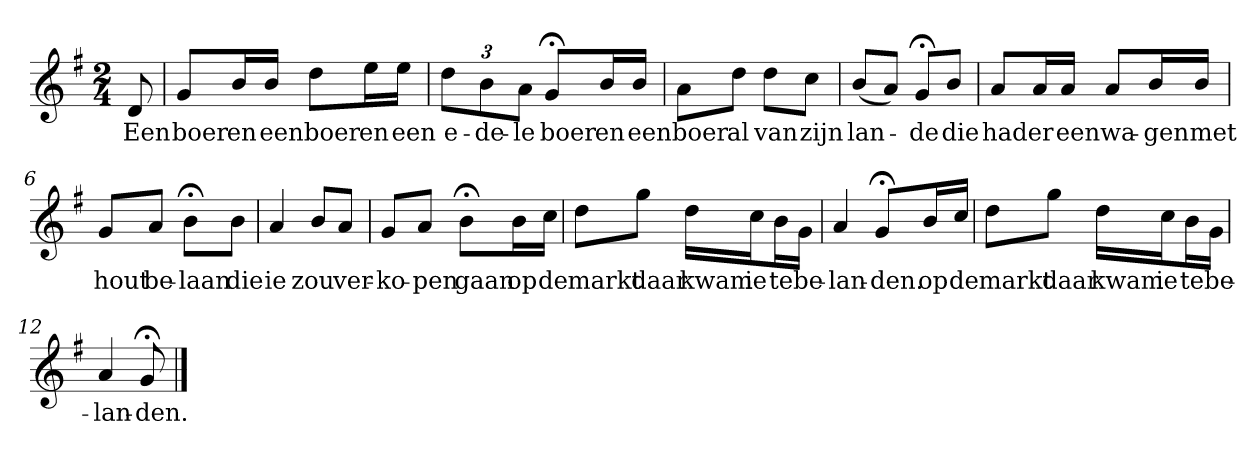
**kern	**text
*part1	*part1
*staff1	*staff1
*k[f#]	*
*G:	*
*M2/4	*
*MM120	*
=	=
8d	Een
=1	=1
8gL	boer
16bL	en
16bJJ	een
8ddL	boer
16eeL	en
16eeJJ	een
=2	=2
12ddL	e-
12b	-de-
12aJ	-le
8g;<L	boer
16bL	en
16bJJ	een
=3	=3
8aL	boer
8ddJ	al
8ddL	van
8ccJ	zijn
=4	=4
(8bL	lan-
8aJ)	.
8g;<L	-de
8bJ	die
=5	=5
8aL	had
16aL	er
16aJJ	een
8aL	wa-
16bL	-gen
16bJJ	met
=6	=6
8gL	hout
8aJ	be-
8b;<L	-laan
8bJ	die
=7	=7
4a	ie
8bL	zou
8aJ	ver-
=8	=8
8gL	-ko-
8aJ	-pen
8b;<L	gaan
16bL	op
16ccJJ	de
=9	=9
8ddL	markt
8ggJ	daar
16ddLL	kwam
16ccJ	ie
16bL	te
16gJJ	be-
=10	=10
4a	-lan-
8g;<L	-den.
16bL	op
16ccJJ	de
=11	=11
8ddL	markt
8ggJ	daar
16ddLL	kwam
16ccJ	ie
16bL	te
16gJJ	be-
=12	=12
4a	-lan-
8g;<	-den.
==	==
*-	*-
